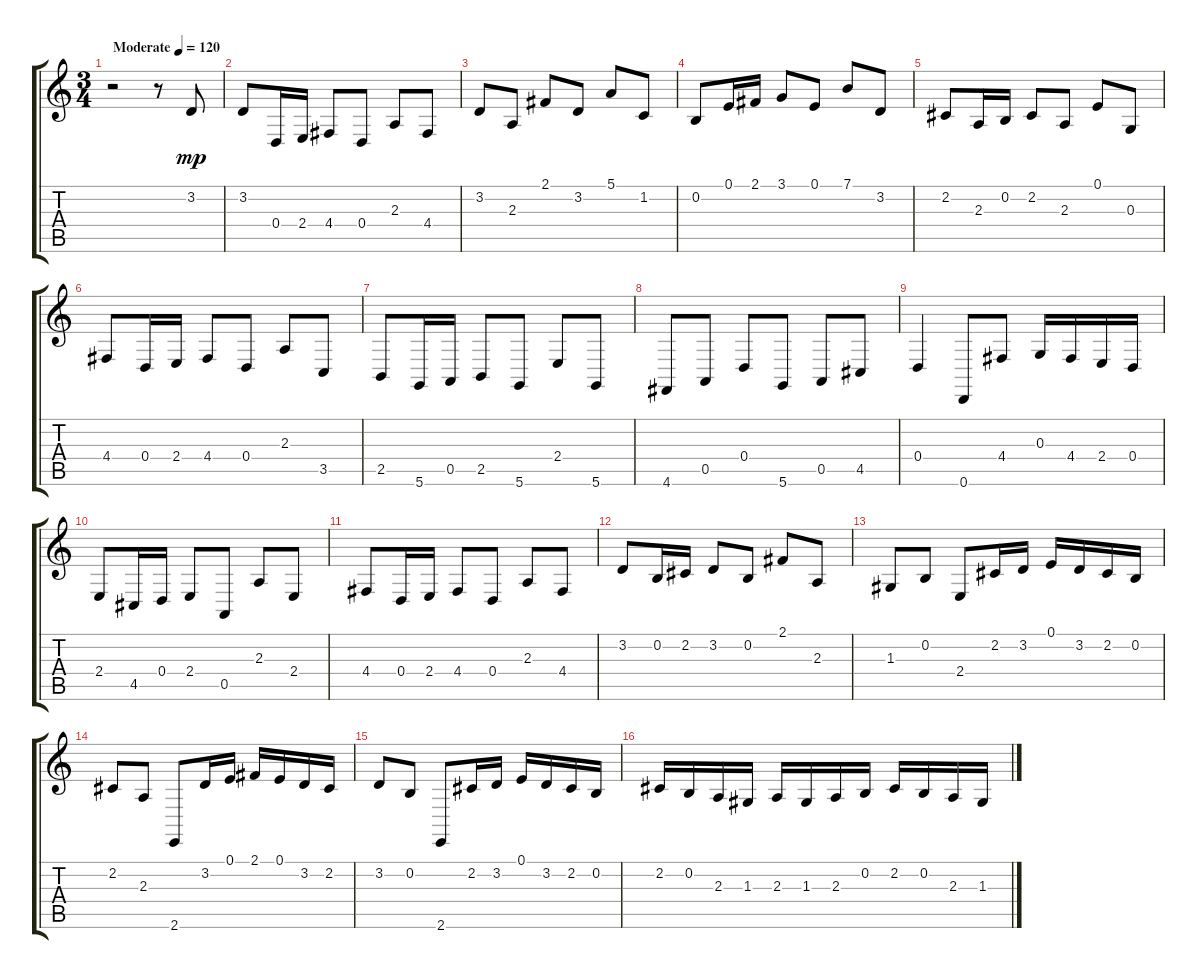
\track "" {instrument cello}
\staff {score tabs}
\tuning (E4 B3 G3 D3 A2 D2) {hide}
\ts (3 4)
\tempo (120 "Moderate")
\clef g2
\ks c
r.2{dy mp instrument cello} r.8 3.2.8 |
3.2.8 0.4.16 2.4.16 4.4.8 0.4.8 2.3.8 4.4.8 |
3.2.8 2.3.8 2.1.8 3.2.8 5.1.8 1.2.8 |
0.2.8 0.1.16 2.1.16 3.1.8 0.1.8 7.1.8 3.2.8 |
2.2.8 2.3.16 0.2.16 2.2.8 2.3.8 0.1.8 0.3.8 |
4.4.8 0.4.16 2.4.16 4.4.8 0.4.8 2.3.8 3.5.8 |
2.5.8 5.6.16 0.5.16 2.5.8 5.6.8 2.4.8 5.6.8 |
4.6.8 0.5.8 0.4.8 5.6.8 0.5.8 4.5.8 |
0.4.4 0.6.8 4.4.8 0.3.16 4.4.16 2.4.16 0.4.16 |
2.4.8 4.5.16 0.4.16 2.4.8 0.5.8 2.3.8 2.4.8 |
4.4.8 0.4.16 2.4.16 4.4.8 0.4.8 2.3.8 4.4.8 |
3.2.8 0.2.16 2.2.16 3.2.8 0.2.8 2.1.8 2.3.8 |
1.3.8 0.2.8 2.4.8 2.2.16 3.2.16 0.1.16 3.2.16 2.2.16 0.2.16 |
2.2.8 2.3.8 2.6.8 3.2.16 0.1.16 2.1.16 0.1.16 3.2.16 2.2.16 |
3.2.8 0.2.8 2.6.8 2.2.16 3.2.16 0.1.16 3.2.16 2.2.16 0.2.16 |
2.2.16 0.2.16 2.3.16 1.3.16 2.3.16 1.3.16 2.3.16 0.2.16 2.2.16 0.2.16 2.3.16 1.3.16
